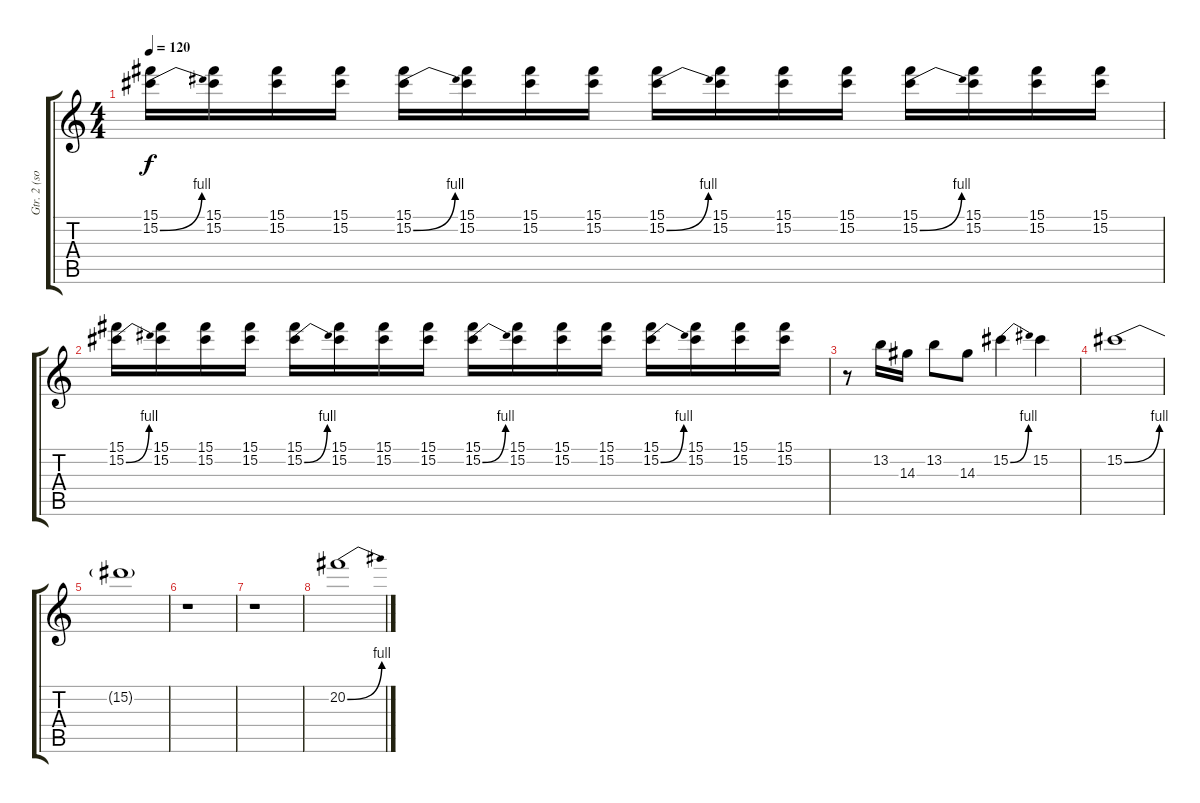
\track ("Gtr. 2 (solo)" "Gtr. 2 (so") {instrument distortionguitar}
\staff {score tabs}
\tuning (Eb4 Bb3 Gb3 Db3 Ab2 Eb2) {hide}
\ts (4 4)
\tempo 120
\clef g2
\ks c
(15.1 15.2{be (bend 0 0 60 4)}).16{dy f} (15.1 15.2).16 (15.1 15.2).16 (15.1 15.2).16 (15.1 15.2{be (bend 0 0 60 4)}).16 (15.1 15.2).16 (15.1 15.2).16 (15.1 15.2).16 (15.1 15.2{be (bend 0 0 60 4)}).16 (15.1 15.2).16 (15.1 15.2).16 (15.1 15.2).16 (15.1 15.2{be (bend 0 0 60 4)}).16 (15.1 15.2).16 (15.1 15.2).16 (15.1 15.2).16 |
(15.1 15.2{be (bend 0 0 60 4)}).16 (15.1 15.2).16 (15.1 15.2).16 (15.1 15.2).16 (15.1 15.2{be (bend 0 0 60 4)}).16 (15.1 15.2).16 (15.1 15.2).16 (15.1 15.2).16 (15.1 15.2{be (bend 0 0 60 4)}).16 (15.1 15.2).16 (15.1 15.2).16 (15.1 15.2).16 (15.1 15.2{be (bend 0 0 60 4)}).16 (15.1 15.2).16 (15.1 15.2).16 (15.1 15.2).16 |
r.8 13.2.16 14.3.16 13.2.8 14.3.8 15.2{be (bend 0 0 60 4)}.4 15.2.4 |
15.2{be (bend 0 0 60 4)}.1 |
15.2{t}.1 |
r.1 |
r.1 |
20.2{be (bend 0 0 60 4)}.1
